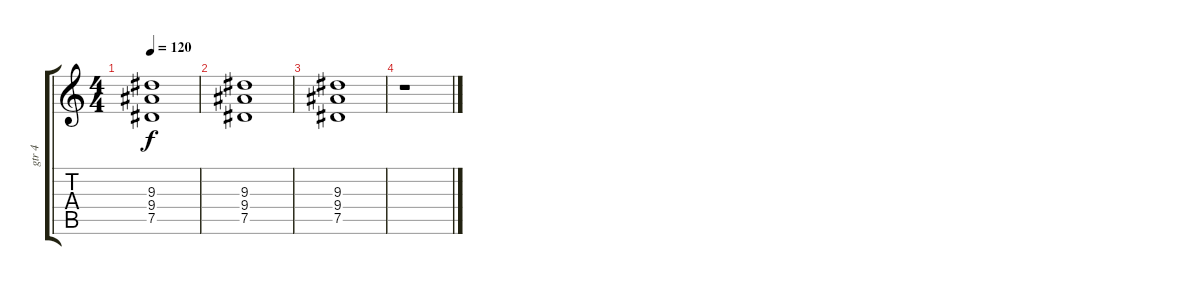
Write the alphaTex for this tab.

\track ("gtr 4" "gtr 4") {instrument electricguitarclean}
\staff {score tabs}
\tuning (Eb4 Bb3 Gb3 Db3 Ab2 Eb2) {hide}
\ts (4 4)
\tempo 120
\clef g2
\ks c
(9.3 9.4 7.5).1{dy f} |
(9.3 9.4 7.5).1 |
(9.3 9.4 7.5).1 |
r.1
